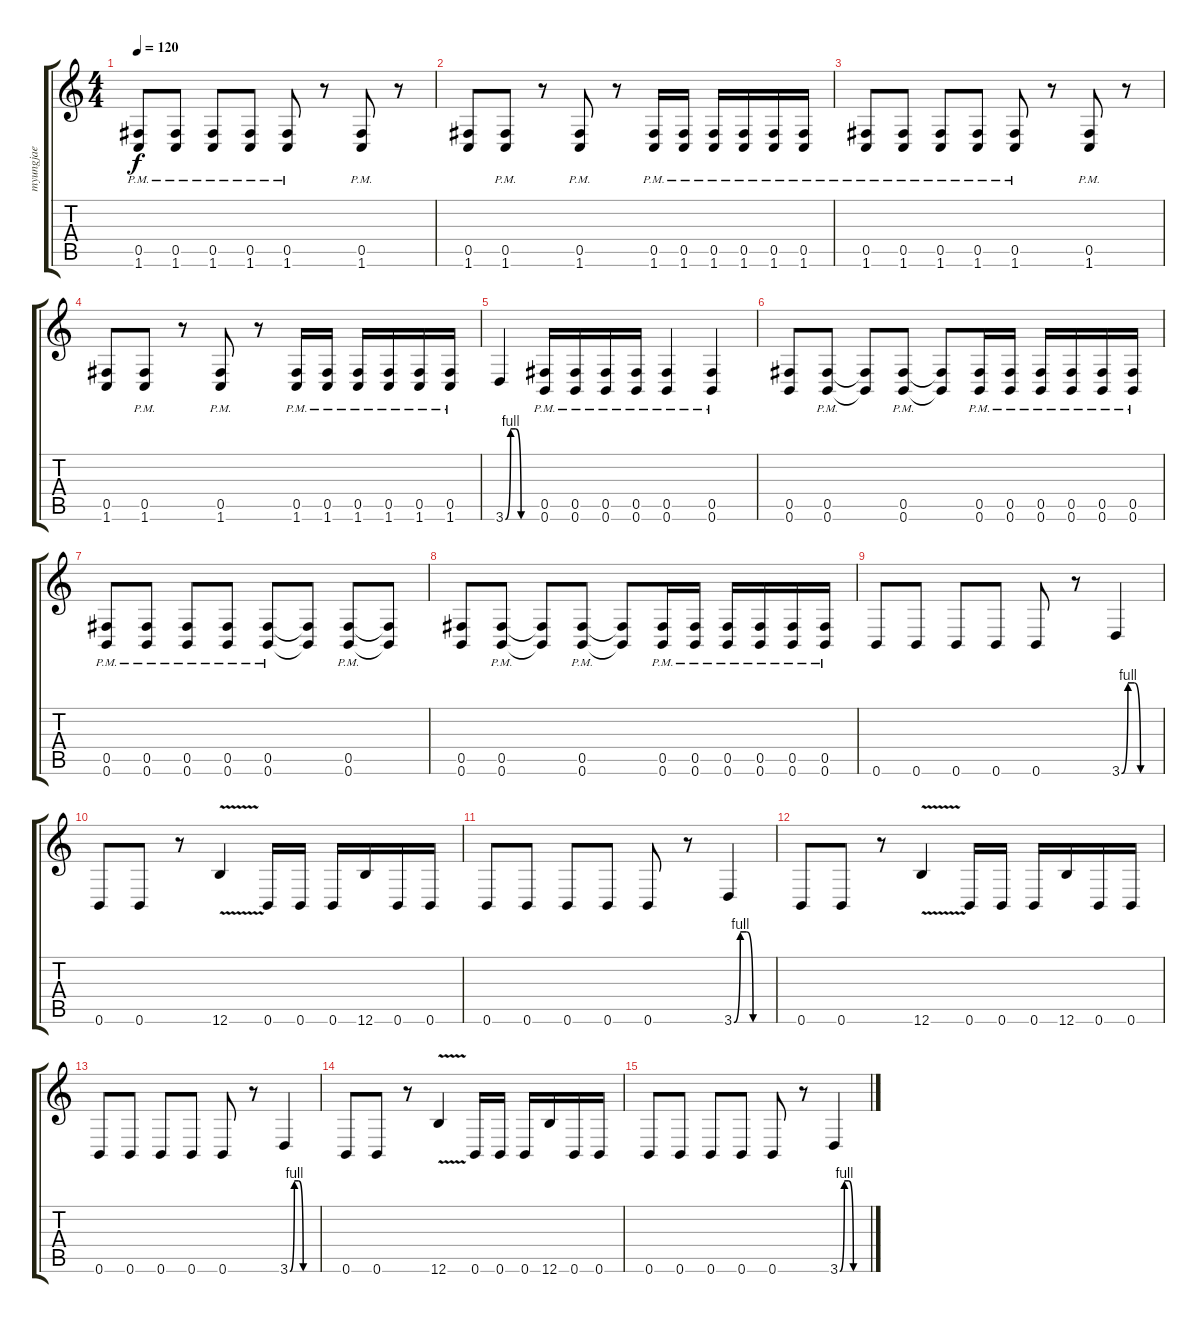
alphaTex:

\track ("myungjae" "myungjae") {instrument distortionguitar}
\staff {score tabs}
\tuning (Db4 Ab3 E3 B2 Gb2 B1) {hide}
\ts (4 4)
\tempo 120
\clef g2
\ks c
(0.5{pm} 1.6{pm}).8{dy f} (0.5{pm} 1.6{pm}).8 (0.5{pm} 1.6{pm}).8 (0.5{pm} 1.6{pm}).8 (0.5{pm} 1.6{pm}).8 r.8 (0.5{pm} 1.6{pm}).8 r.8 |
(0.5 1.6).8 (0.5{pm} 1.6{pm}).8 r.8 (0.5{pm} 1.6{pm}).8 r.8 (0.5{pm} 1.6{pm}).16 (0.5{pm} 1.6{pm}).16 (0.5{pm} 1.6{pm}).16 (0.5{pm} 1.6{pm}).16 (0.5{pm} 1.6{pm}).16 (0.5{pm} 1.6{pm}).16 |
(0.5{pm} 1.6{pm}).8 (0.5{pm} 1.6{pm}).8 (0.5{pm} 1.6{pm}).8 (0.5{pm} 1.6{pm}).8 (0.5{pm} 1.6{pm}).8 r.8 (0.5{pm} 1.6{pm}).8 r.8 |
(0.5 1.6).8 (0.5{pm} 1.6{pm}).8 r.8 (0.5{pm} 1.6{pm}).8 r.8 (0.5{pm} 1.6{pm}).16 (0.5{pm} 1.6{pm}).16 (0.5{pm} 1.6{pm}).16 (0.5{pm} 1.6{pm}).16 (0.5{pm} 1.6{pm}).16 (0.5{pm} 1.6{pm}).16 |
3.6{be (custom 0 0 10 4 20 4 30 0 60 0)}.4 (0.5{pm} 0.6{pm}).16 (0.5{pm} 0.6{pm}).16 (0.5{pm} 0.6{pm}).16 (0.5{pm} 0.6{pm}).16 (0.5{pm} 0.6{pm}).4 (0.5{pm} 0.6{pm}).4 |
(0.5 0.6).8 (0.5{pm} 0.6{pm}).8 (0.5{t} 0.6{t}).8 (0.5{pm} 0.6{pm}).8 (0.5{t} 0.6{t}).8 (0.5{pm} 0.6{pm}).16 (0.5{pm} 0.6{pm}).16 (0.5{pm} 0.6{pm}).16 (0.5{pm} 0.6{pm}).16 (0.5{pm} 0.6{pm}).16 (0.5{pm} 0.6{pm}).16 |
(0.5{pm} 0.6{pm}).8 (0.5{pm} 0.6{pm}).8 (0.5{pm} 0.6{pm}).8 (0.5{pm} 0.6{pm}).8 (0.5{pm} 0.6{pm}).8 (0.5{t} 0.6{t}).8 (0.5{pm} 0.6{pm}).8 (0.5{t} 0.6{t}).8 |
(0.5 0.6).8 (0.5{pm} 0.6{pm}).8 (0.5{t} 0.6{t}).8 (0.5{pm} 0.6{pm}).8 (0.5{t} 0.6{t}).8 (0.5{pm} 0.6{pm}).16 (0.5{pm} 0.6{pm}).16 (0.5{pm} 0.6{pm}).16 (0.5{pm} 0.6{pm}).16 (0.5{pm} 0.6{pm}).16 (0.5{pm} 0.6{pm}).16 |
0.6.8 0.6.8 0.6.8 0.6.8 0.6.8 r.8 3.6{be (custom 0 0 10 4 20 4 30 0 60 0)}.4 |
0.6.8 0.6.8 r.8 12.6{v}.4 0.6.16 0.6.16 0.6.16 12.6.16 0.6.16 0.6.16 |
0.6.8 0.6.8 0.6.8 0.6.8 0.6.8 r.8 3.6{be (custom 0 0 10 4 20 4 30 0 60 0)}.4 |
0.6.8 0.6.8 r.8 12.6{v}.4 0.6.16 0.6.16 0.6.16 12.6.16 0.6.16 0.6.16 |
0.6.8 0.6.8 0.6.8 0.6.8 0.6.8 r.8 3.6{be (custom 0 0 10 4 20 4 30 0 60 0)}.4 |
0.6.8 0.6.8 r.8 12.6{v}.4 0.6.16 0.6.16 0.6.16 12.6.16 0.6.16 0.6.16 |
0.6.8 0.6.8 0.6.8 0.6.8 0.6.8 r.8 3.6{be (custom 0 0 10 4 20 4 30 0 60 0)}.4
